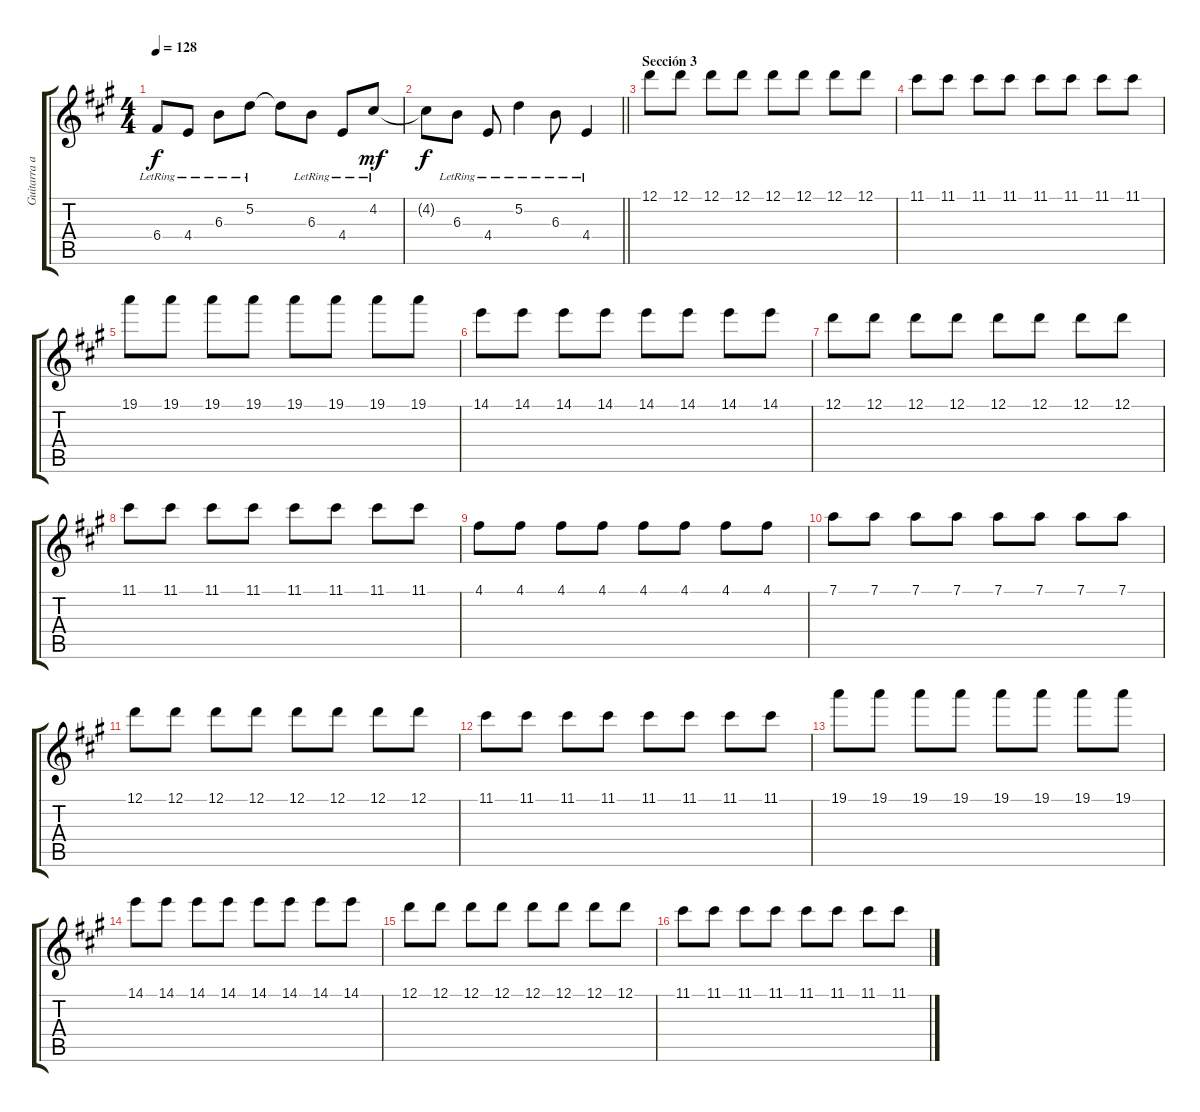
\track ("Guitarra acústica" "Guitarra a") {instrument electricguitarclean}
\staff {score tabs}
\tuning (D4 A3 F3 C3 G2 C2) {hide}
\ts (4 4)
\tempo 128
\clef g2
\ks a
6.4{lr}.8{dy f} 4.4{lr}.8 6.3{lr}.8 5.2{lr}.8 5.2{t}.8 6.3{lr}.8 4.4{lr}.8 4.2{lr}.8{dy mf} |
\barLineRight lightlight
4.2{t}.8{dy f} 6.3{lr}.8 4.4{lr}.8 5.2{lr}.4 6.3{lr}.8 4.4{lr}.4 |
\section ("" "Sección 3")
12.1.8 12.1.8 12.1.8 12.1.8 12.1.8 12.1.8 12.1.8 12.1.8 |
11.1.8 11.1.8 11.1.8 11.1.8 11.1.8 11.1.8 11.1.8 11.1.8 |
19.1.8 19.1.8 19.1.8 19.1.8 19.1.8 19.1.8 19.1.8 19.1.8 |
14.1.8 14.1.8 14.1.8 14.1.8 14.1.8 14.1.8 14.1.8 14.1.8 |
12.1.8 12.1.8 12.1.8 12.1.8 12.1.8 12.1.8 12.1.8 12.1.8 |
11.1.8 11.1.8 11.1.8 11.1.8 11.1.8 11.1.8 11.1.8 11.1.8 |
4.1.8 4.1.8 4.1.8 4.1.8 4.1.8 4.1.8 4.1.8 4.1.8 |
7.1.8 7.1.8 7.1.8 7.1.8 7.1.8 7.1.8 7.1.8 7.1.8 |
12.1.8 12.1.8 12.1.8 12.1.8 12.1.8 12.1.8 12.1.8 12.1.8 |
11.1.8 11.1.8 11.1.8 11.1.8 11.1.8 11.1.8 11.1.8 11.1.8 |
19.1.8 19.1.8 19.1.8 19.1.8 19.1.8 19.1.8 19.1.8 19.1.8 |
14.1.8 14.1.8 14.1.8 14.1.8 14.1.8 14.1.8 14.1.8 14.1.8 |
12.1.8 12.1.8 12.1.8 12.1.8 12.1.8 12.1.8 12.1.8 12.1.8 |
11.1.8 11.1.8 11.1.8 11.1.8 11.1.8 11.1.8 11.1.8 11.1.8
